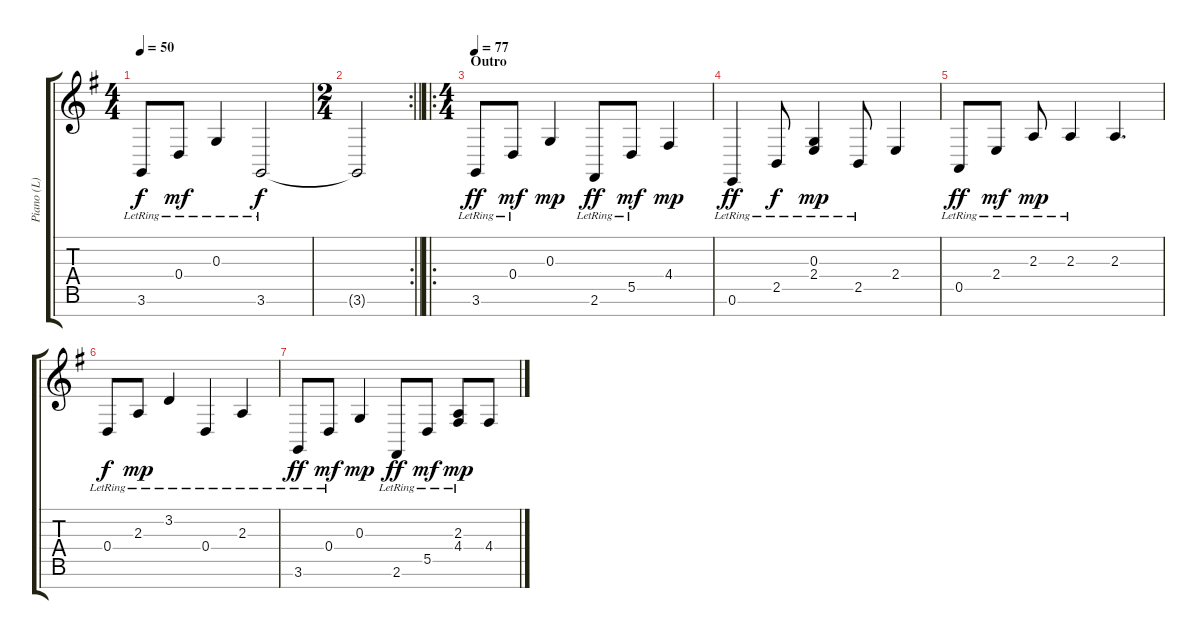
\track ("Piano (L)" "Piano (L)") {instrument acousticgrandpiano}
\staff {score tabs}
\tuning (E4 B3 G3 D3 A2 E2 B1) {hide}
\ts (4 4)
\tempo 50
\clef g2
\ks g
3.6{lr}.8{dy f} 0.4{lr}.8{dy mf} 0.3{lr}.4 3.6{lr}.2{dy f} |
\rc 2
\ts (2 4)
\barLineRight lightlight
3.6{t}.2 |
\ro
\ts (4 4)
\section ("" "Outro")
\tempo 77
3.6{lr}.8{dy ff} 0.4{lr}.8{dy mf} 0.3.4{dy mp} 2.6{lr}.8{dy ff} 5.5{lr}.8{dy mf} 4.4.4{dy mp} |
0.6{lr}.4{dy ff} 2.5{lr}.8{dy f} (0.3{lr} 2.4{lr}).4{dy mp} 2.5{lr}.8 2.4.4 |
0.5{lr}.8{dy ff} 2.4{lr}.8{dy mf} 2.3{lr}.8{dy mp} 2.3{lr}.4 2.3.4{d} |
0.4{lr}.8{dy f} 2.3{lr}.8{dy mp} 3.2{lr}.4 0.4{lr}.4 2.3{lr}.4 |
3.6{lr}.8{dy ff} 0.4{lr}.8{dy mf} 0.3.4{dy mp} 2.6{lr}.8{dy ff} 5.5{lr}.8{dy mf} (2.3{lr} 4.4{lr}).8{dy mp} 4.4.8
